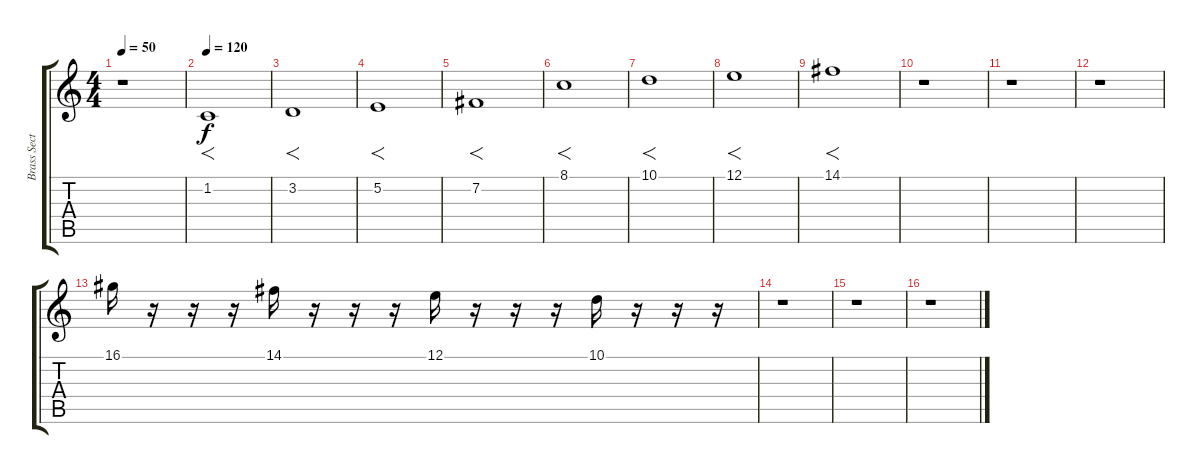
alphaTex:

\track ("Brass Section" "Brass Sect") {instrument brasssection}
\staff {score tabs}
\tuning (E4 B3 G3 D3 A2 E2) {hide}
\ts (4 4)
\tempo 50
\clef g2
\ks c
r.1{dy f} |
\tempo 120
1.2.1{f volume 9} |
3.2.1{f} |
5.2.1{f} |
7.2.1{f} |
8.1.1{f} |
10.1.1{f} |
12.1.1{f} |
14.1.1{f} |
r.1 |
r.1 |
r.1 |
16.1.16 r.16 r.16 r.16 14.1.16 r.16 r.16 r.16 12.1.16 r.16 r.16 r.16 10.1.16 r.16 r.16 r.16 |
r.1 |
r.1 |
r.1
